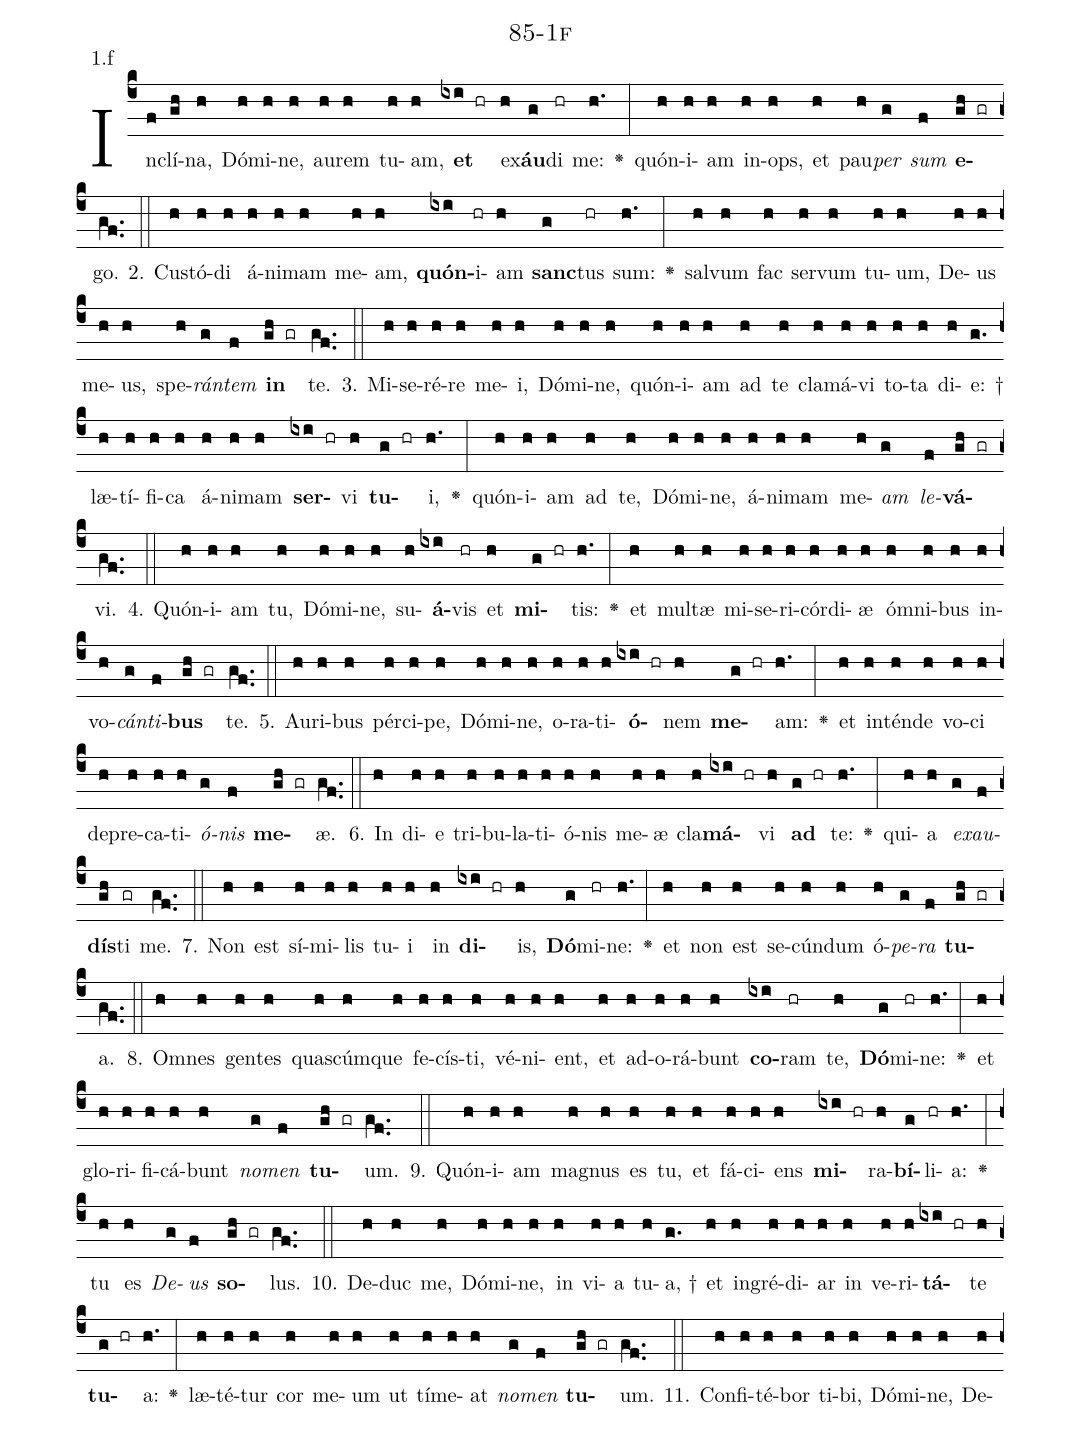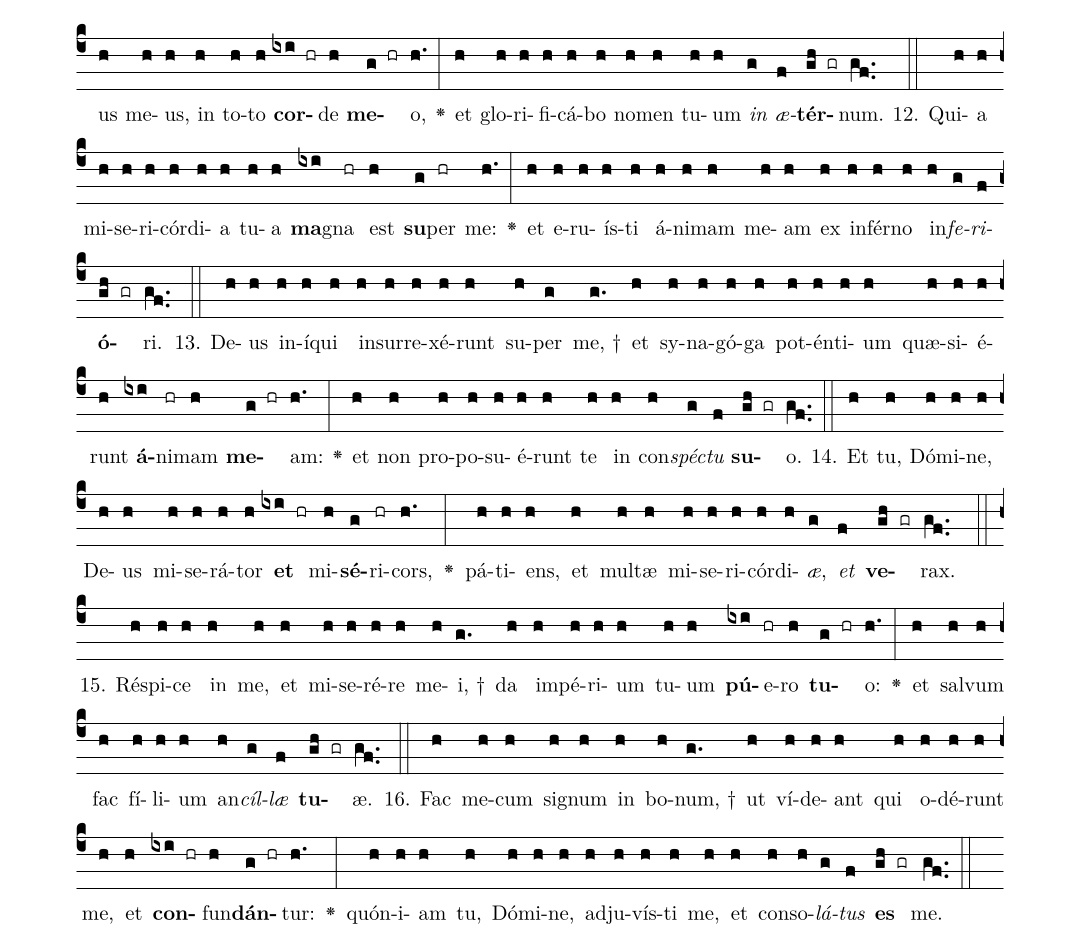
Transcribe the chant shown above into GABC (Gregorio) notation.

name: 85-1f;
annotation: 1.f;
%%
(c4)In(f)clí(gh)na,(h) Dó(h)mi(h)ne,(h) au(h)rem(h) tu(h)am,(h) <b>et</b>(ixi hr) ex(h)<b>áu</b>(g)di(hr) me:(h.) <v>\greheightstar</v>(:) quón(h)i(h)am(h) in(h)ops,(h) et(h) pau(h)<i>per</i>(g) <i>sum</i>(f) <b>e</b>(gh gr)go.(gf..) (::)
2. Cus(h)tó(h)di(h) á(h)ni(h)mam(h) me(h)am,(h) <b>quón</b>(ixi)i(hr)am(h) <b>sanc</b>(g)tus(hr) sum:(h.) <v>\greheightstar</v>(:) sal(h)vum(h) fac(h) ser(h)vum(h) tu(h)um,(h) De(h)us(h) me(h)us,(h) spe(h)<i>rán</i>(g)<i>tem</i>(f) <b>in</b>(gh gr) te.(gf..) (::)
3. Mi(h)se(h)ré(h)re(h) me(h)i,(h) Dó(h)mi(h)ne,(h) quón(h)i(h)am(h) ad(h) te(h) cla(h)má(h)vi(h) to(h)ta(h) di(h)e: †(g.) læ(h)tí(h)fi(h)ca(h) á(h)ni(h)mam(h) <b>ser</b>(ixi hr)vi(h) <b>tu</b>(g hr)i,(h.) <v>\greheightstar</v>(:) quón(h)i(h)am(h) ad(h) te,(h) Dó(h)mi(h)ne,(h) á(h)ni(h)mam(h) me(h)<i>am</i>(g) <i>le</i>(f)<b>vá</b>(gh gr)vi.(gf..) (::)
4. Quón(h)i(h)am(h) tu,(h) Dó(h)mi(h)ne,(h) su(h)<b>á</b>(ixi)vis(hr) et(h) <b>mi</b>(g hr)tis:(h.) <v>\greheightstar</v>(:) et(h) mul(h)tæ(h) mi(h)se(h)ri(h)cór(h)di(h)æ(h) óm(h)ni(h)bus(h) in(h)vo(h)<i>cán</i>(g)<i>ti</i>(f)<b>bus</b>(gh gr) te.(gf..) (::)
5. Au(h)ri(h)bus(h) pér(h)ci(h)pe,(h) Dó(h)mi(h)ne,(h) o(h)ra(h)ti(h)<b>ó</b>(ixi hr)nem(h) <b>me</b>(g hr)am:(h.) <v>\greheightstar</v>(:) et(h) in(h)tén(h)de(h) vo(h)ci(h) de(h)pre(h)ca(h)ti(h)<i>ó</i>(g)<i>nis</i>(f) <b>me</b>(gh gr)æ.(gf..) (::)
6. In(h) di(h)e(h) tri(h)bu(h)la(h)ti(h)ó(h)nis(h) me(h)æ(h) cla(h)<b>má</b>(ixi hr)vi(h) <b>ad</b>(g hr) te:(h.) <v>\greheightstar</v>(:) qui(h)a(h) <i>ex</i>(g)<i>au</i>(f)<b>dís</b>(gh)ti(gr) me.(gf..) (::)
7. Non(h) est(h) sí(h)mi(h)lis(h) tu(h)i(h) in(h) <b>di</b>(ixi hr)is,(h) <b>Dó</b>(g)mi(hr)ne:(h.) <v>\greheightstar</v>(:) et(h) non(h) est(h) se(h)cún(h)dum(h) ó(h)<i>pe</i>(g)<i>ra</i>(f) <b>tu</b>(gh gr)a.(gf..) (::)
8. Om(h)nes(h) gen(h)tes(h) quas(h)cúm(h)que(h) fe(h)cís(h)ti,(h) vé(h)ni(h)ent,(h) et(h) ad(h)o(h)rá(h)bunt(h) <b>co</b>(ixi)ram(hr) te,(h) <b>Dó</b>(g)mi(hr)ne:(h.) <v>\greheightstar</v>(:) et(h) glo(h)ri(h)fi(h)cá(h)bunt(h) <i>no</i>(g)<i>men</i>(f) <b>tu</b>(gh gr)um.(gf..) (::)
9. Quón(h)i(h)am(h) ma(h)gnus(h) es(h) tu,(h) et(h) fá(h)ci(h)ens(h) <b>mi</b>(ixi hr)ra(h)<b>bí</b>(g)li(hr)a:(h.) <v>\greheightstar</v>(:) tu(h) es(h) <i>De</i>(g)<i>us</i>(f) <b>so</b>(gh gr)lus.(gf..) (::)
10. De(h)duc(h) me,(h) Dó(h)mi(h)ne,(h) in(h) vi(h)a(h) tu(h)a, †(g.) et(h) in(h)gré(h)di(h)ar(h) in(h) ve(h)ri(h)<b>tá</b>(ixi hr)te(h) <b>tu</b>(g hr)a:(h.) <v>\greheightstar</v>(:) læ(h)té(h)tur(h) cor(h) me(h)um(h) ut(h) tí(h)me(h)at(h) <i>no</i>(g)<i>men</i>(f) <b>tu</b>(gh gr)um.(gf..) (::)
11. Con(h)fi(h)té(h)bor(h) ti(h)bi,(h) Dó(h)mi(h)ne,(h) De(h)us(h) me(h)us,(h) in(h) to(h)to(h) <b>cor</b>(ixi hr)de(h) <b>me</b>(g hr)o,(h.) <v>\greheightstar</v>(:) et(h) glo(h)ri(h)fi(h)cá(h)bo(h) no(h)men(h) tu(h)um(h) <i>in</i>(g) <i>æ</i>(f)<b>tér</b>(gh gr)num.(gf..) (::)
12. Qui(h)a(h) mi(h)se(h)ri(h)cór(h)di(h)a(h) tu(h)a(h) <b>ma</b>(ixi)gna(hr) est(h) <b>su</b>(g)per(hr) me:(h.) <v>\greheightstar</v>(:) et(h) e(h)ru(h)ís(h)ti(h) á(h)ni(h)mam(h) me(h)am(h) ex(h) in(h)fér(h)no(h) in(h)<i>fe</i>(g)<i>ri</i>(f)<b>ó</b>(gh gr)ri.(gf..) (::)
13. De(h)us(h) in(h)í(h)qui(h) in(h)sur(h)re(h)xé(h)runt(h) su(h)per(g) me, †(g.) et(h) sy(h)na(h)gó(h)ga(h) pot(h)én(h)ti(h)um(h) quæ(h)si(h)é(h)runt(h) <b>á</b>(ixi)ni(hr)mam(h) <b>me</b>(g hr)am:(h.) <v>\greheightstar</v>(:) et(h) non(h) pro(h)po(h)su(h)é(h)runt(h) te(h) in(h) con(h)<i>spéc</i>(g)<i>tu</i>(f) <b>su</b>(gh gr)o.(gf..) (::)
14. Et(h) tu,(h) Dó(h)mi(h)ne,(h) De(h)us(h) mi(h)se(h)rá(h)tor(h) <b>et</b>(ixi hr) mi(h)<b>sé</b>(g)ri(hr)cors,(h.) <v>\greheightstar</v>(:) pá(h)ti(h)ens,(h) et(h) mul(h)tæ(h) mi(h)se(h)ri(h)cór(h)di(h)<i>æ</i>,(g) <i>et</i>(f) <b>ve</b>(gh gr)rax.(gf..) (::)
15. Ré(h)spi(h)ce(h) in(h) me,(h) et(h) mi(h)se(h)ré(h)re(h) me(h)i, †(g.) da(h) im(h)pé(h)ri(h)um(h) tu(h)um(h) <b>pú</b>(ixi)e(hr)ro(h) <b>tu</b>(g hr)o:(h.) <v>\greheightstar</v>(:) et(h) sal(h)vum(h) fac(h) fí(h)li(h)um(h) an(h)<i>cíl</i>(g)<i>læ</i>(f) <b>tu</b>(gh gr)æ.(gf..) (::)
16. Fac(h) me(h)cum(h) si(h)gnum(h) in(h) bo(h)num, †(g.) ut(h) ví(h)de(h)ant(h) qui(h) o(h)dé(h)runt(h) me,(h) et(h) <b>con</b>(ixi hr)fun(h)<b>dán</b>(g hr)tur:(h.) <v>\greheightstar</v>(:) quón(h)i(h)am(h) tu,(h) Dó(h)mi(h)ne,(h) ad(h)ju(h)vís(h)ti(h) me,(h) et(h) con(h)so(h)<i>lá</i>(g)<i>tus</i>(f) <b>es</b>(gh gr) me.(gf..) (::)
